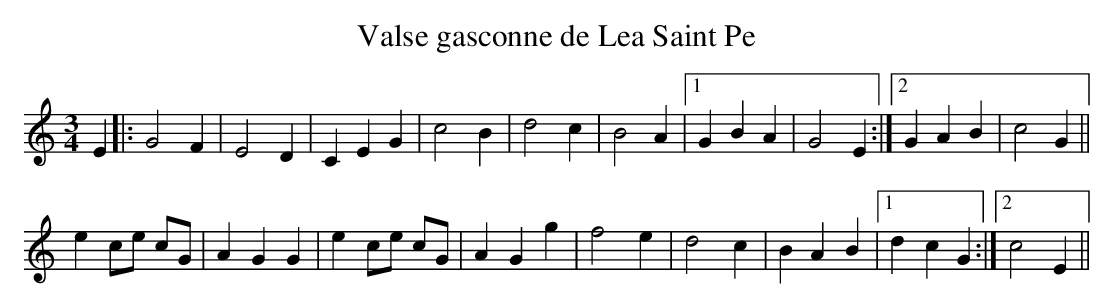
X:1
T:Valse gasconne de Lea Saint Pe
M:3/4
L:1/4
K:C
E|:G2F|E2D|CEG|c2B|d2c|B2A|1 GBA|G2E:|2 GAB|c2G||
ec/e/ c/G/|AGG|ec/e/ c/G/|AGg|f2e|d2c|BAB|1 dcG:|2 c2E||**
